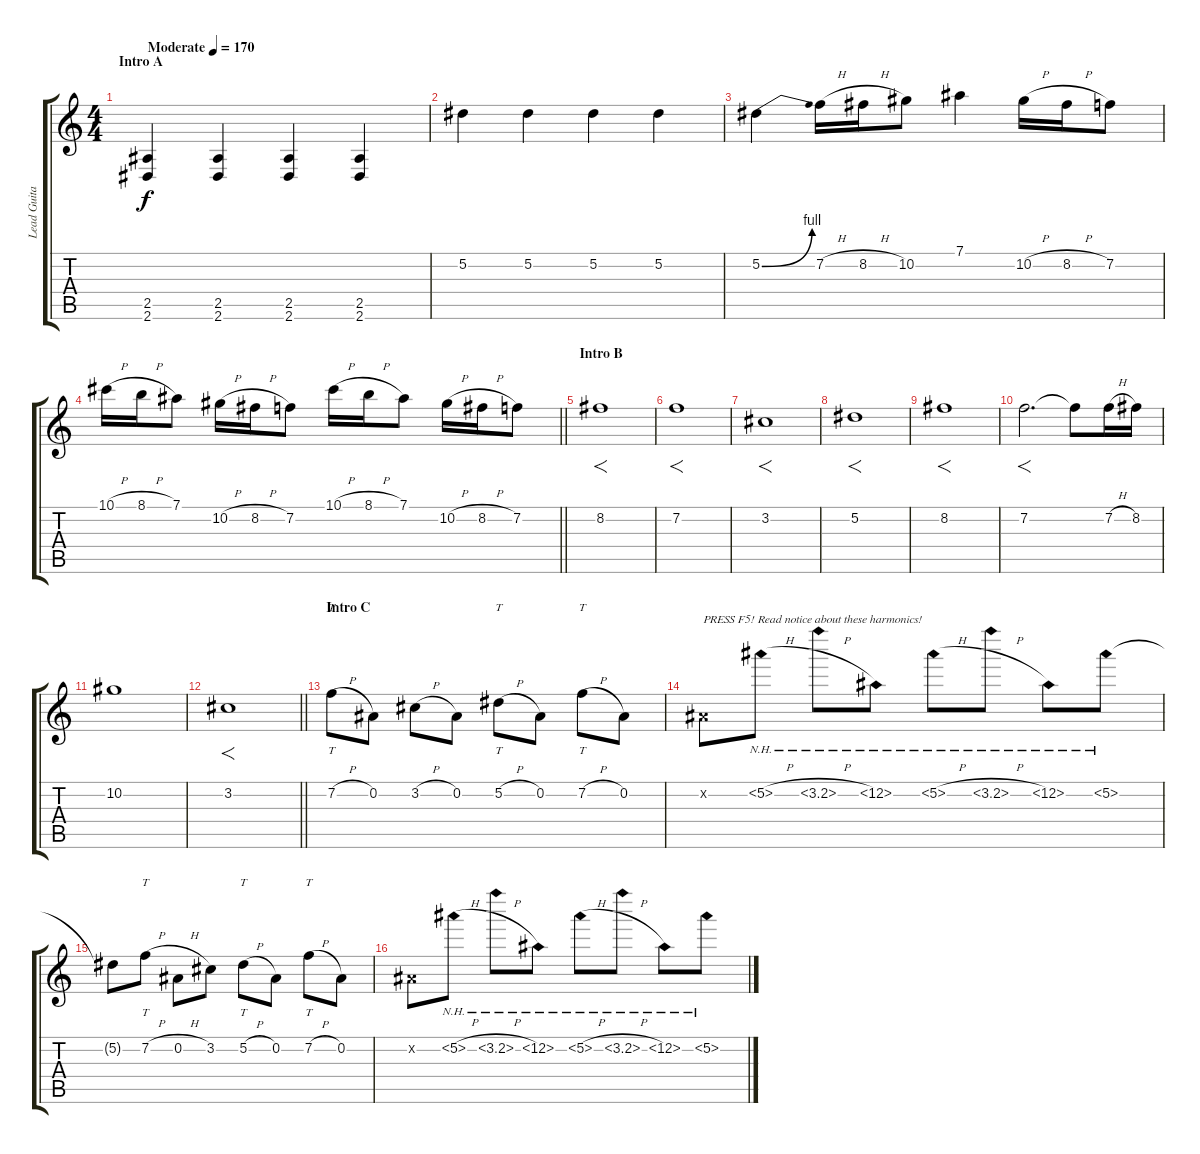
\track ("Lead Guitar" "Lead Guita") {instrument distortionguitar}
\staff {score tabs}
\tuning (Eb4 Bb3 Gb3 Db3 Ab2 Db2) {hide}
\ts (4 4)
\section ("" "Intro A")
\tempo (170 "Moderate")
\clef g2
\ks c
(2.5 2.6).4{dy f instrument distortionguitar} (2.5 2.6).4 (2.5 2.6).4 (2.5 2.6).4 |
5.2.4 5.2.4 5.2.4 5.2.4 |
5.2{be (bend 0 0 60 4)}.4 7.2{h}.16 8.2{h}.16 10.2.8 7.1.4 10.2{h}.16 8.2{h}.16 7.2.8 |
\barLineRight lightlight
10.1{h}.16 8.1{h}.16 7.1.8 10.2{h}.16 8.2{h}.16 7.2.8 10.1{h}.16 8.1{h}.16 7.1.8 10.2{h}.16 8.2{h}.16 7.2.8 |
\section ("" "Intro B")
8.2.1{f} |
7.2.1{f} |
3.2.1{f} |
5.2.1{f} |
8.2.1{f} |
7.2.2{f d} 7.2{t}.8 7.2{h}.16 8.2.16 |
10.2.1 |
\barLineRight lightlight
3.2.1{f} |
\section ("" "Intro C")
7.2{h}.8{tt} 0.2.8 3.2{h}.8 0.2.8 5.2{h}.8{tt} 0.2.8 7.2{h}.8{tt} 0.2.8 |
0.2{x}.8{txt "PRESS F5! Read notice about these harmonics!"} 5.2{nh h}.8 3.2{nh h}.8 0.2{nh}.8 5.2{nh h}.8 3.2{nh h}.8 0.2{nh}.8 5.2{nh}.8 |
5.2{t}.8 7.2{h}.8{tt} 0.2{h}.8 3.2.8 5.2{h}.8{tt} 0.2.8 7.2{h}.8{tt} 0.2.8 |
0.2{x}.8 5.2{nh h}.8 3.2{nh h}.8 0.2{nh}.8 5.2{nh h}.8 3.2{nh h}.8 0.2{nh}.8 5.2{nh}.8
